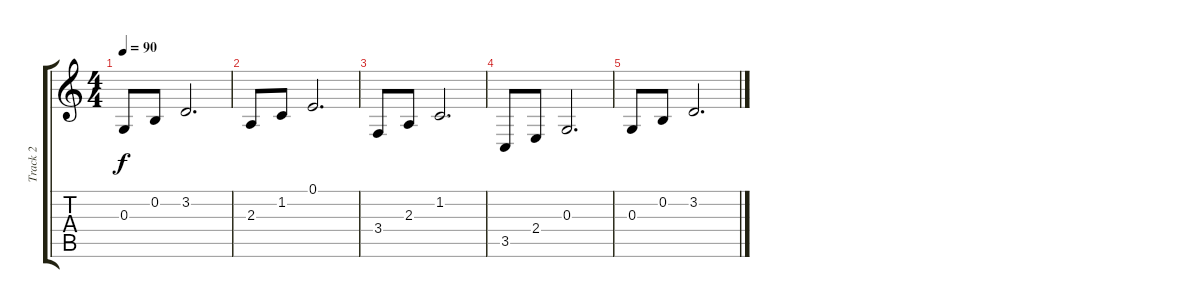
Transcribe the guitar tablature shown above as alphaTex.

\track ("Track 2" "Track 2") {instrument brightacousticpiano bank 255}
\staff {score tabs}
\tuning (E4 B3 G3 D3 A2 E2) {hide}
\ts (4 4)
\tempo 90
\clef g2
\ks c
0.3.8{dy f} 0.2.8 3.2.2{d} |
2.3.8 1.2.8 0.1.2{d} |
3.4.8 2.3.8 1.2.2{d} |
3.5.8 2.4.8 0.3.2{d} |
0.3.8 0.2.8 3.2.2{d}
